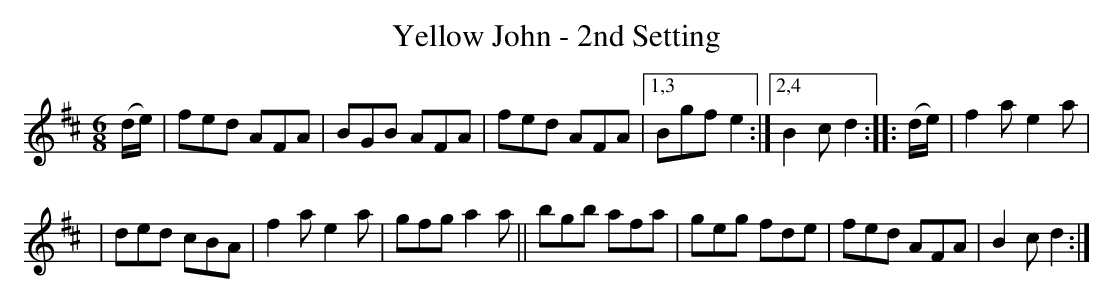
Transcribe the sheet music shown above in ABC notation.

X:1
T: Yellow John - 2nd Setting
M: 6/8
L: 1/8
K: D
(d/e/) \
| fed AFA | BGB AFA | fed AFA |[1,3 Bgf e2 :|[2,4 B2c d2 :: (d/e/) | f2a e2a |
| ded cBA | f2a e2a | gfg a2a || bgb afa | geg fde | fed AFA | B2c d2 :|
